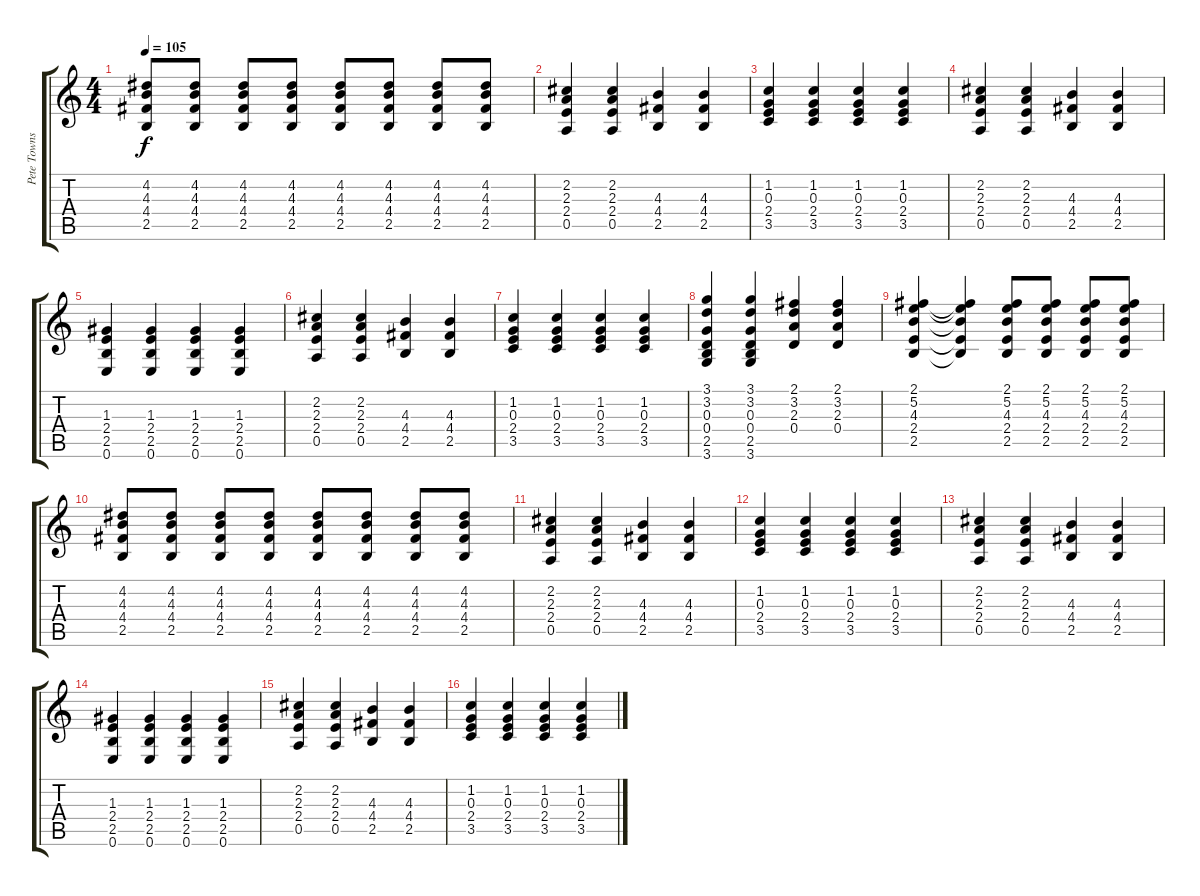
\track ("Pete Townshend" "Pete Towns") {instrument distortionguitar}
\staff {score tabs}
\tuning (E4 B3 G3 D3 A2 E2) {hide}
\ts (4 4)
\tempo 105
\clef g2
\ks c
(4.2 4.3 4.4 2.5).8{dy f} (4.2 4.3 4.4 2.5).8 (4.2 4.3 4.4 2.5).8 (4.2 4.3 4.4 2.5).8 (4.2 4.3 4.4 2.5).8 (4.2 4.3 4.4 2.5).8 (4.2 4.3 4.4 2.5).8 (4.2 4.3 4.4 2.5).8 |
(2.2 2.3 2.4 0.5).4 (2.2 2.3 2.4 0.5).4 (4.3 4.4 2.5).4 (4.3 4.4 2.5).4 |
(1.2 0.3 2.4 3.5).4 (1.2 0.3 2.4 3.5).4 (1.2 0.3 2.4 3.5).4 (1.2 0.3 2.4 3.5).4 |
(2.2 2.3 2.4 0.5).4 (2.2 2.3 2.4 0.5).4 (4.3 4.4 2.5).4 (4.3 4.4 2.5).4 |
(1.3 2.4 2.5 0.6).4 (1.3 2.4 2.5 0.6).4 (1.3 2.4 2.5 0.6).4 (1.3 2.4 2.5 0.6).4 |
(2.2 2.3 2.4 0.5).4 (2.2 2.3 2.4 0.5).4 (4.3 4.4 2.5).4 (4.3 4.4 2.5).4 |
(1.2 0.3 2.4 3.5).4 (1.2 0.3 2.4 3.5).4 (1.2 0.3 2.4 3.5).4 (1.2 0.3 2.4 3.5).4 |
(3.1 3.2 0.3 0.4 2.5 3.6).4 (3.1 3.2 0.3 0.4 2.5 3.6).4 (2.1 3.2 2.3 0.4).4 (2.1 3.2 2.3 0.4).4 |
(2.1 5.2 4.3 2.4 2.5).4 (2.1{t} 5.2{t} 4.3{t} 2.4{t} 2.5{t}).4 (2.1 5.2 4.3 2.4 2.5).8 (2.1 5.2 4.3 2.4 2.5).8 (2.1 5.2 4.3 2.4 2.5).8 (2.1 5.2 4.3 2.4 2.5).8 |
(4.2 4.3 4.4 2.5).8 (4.2 4.3 4.4 2.5).8 (4.2 4.3 4.4 2.5).8 (4.2 4.3 4.4 2.5).8 (4.2 4.3 4.4 2.5).8 (4.2 4.3 4.4 2.5).8 (4.2 4.3 4.4 2.5).8 (4.2 4.3 4.4 2.5).8 |
(2.2 2.3 2.4 0.5).4 (2.2 2.3 2.4 0.5).4 (4.3 4.4 2.5).4 (4.3 4.4 2.5).4 |
(1.2 0.3 2.4 3.5).4 (1.2 0.3 2.4 3.5).4 (1.2 0.3 2.4 3.5).4 (1.2 0.3 2.4 3.5).4 |
(2.2 2.3 2.4 0.5).4 (2.2 2.3 2.4 0.5).4 (4.3 4.4 2.5).4 (4.3 4.4 2.5).4 |
(1.3 2.4 2.5 0.6).4 (1.3 2.4 2.5 0.6).4 (1.3 2.4 2.5 0.6).4 (1.3 2.4 2.5 0.6).4 |
(2.2 2.3 2.4 0.5).4 (2.2 2.3 2.4 0.5).4 (4.3 4.4 2.5).4 (4.3 4.4 2.5).4 |
(1.2 0.3 2.4 3.5).4 (1.2 0.3 2.4 3.5).4 (1.2 0.3 2.4 3.5).4 (1.2 0.3 2.4 3.5).4
